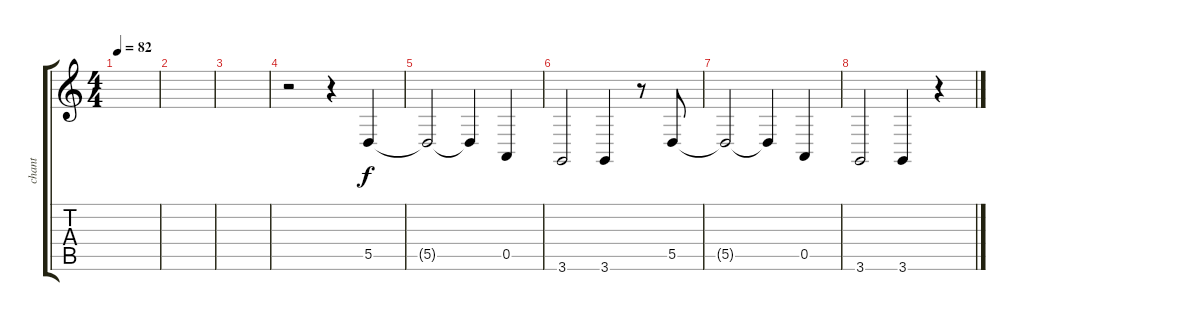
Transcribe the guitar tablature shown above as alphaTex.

\track ("chant" "chant") {instrument clarinet}
\staff {score tabs}
\tuning (E4 B3 G3 D3 A2 E2) {hide}
\ts (4 4)
\tempo 82
\clef g2
\ks c
|
|
|
r.2 r.4 5.5.4 |
5.5{t}.2 5.5{t}.4 0.5.4 |
3.6.2 3.6.4 r.8 5.5.8 |
5.5{t}.2 5.5{t}.4 0.5.4 |
3.6.2 3.6.4 r.4
